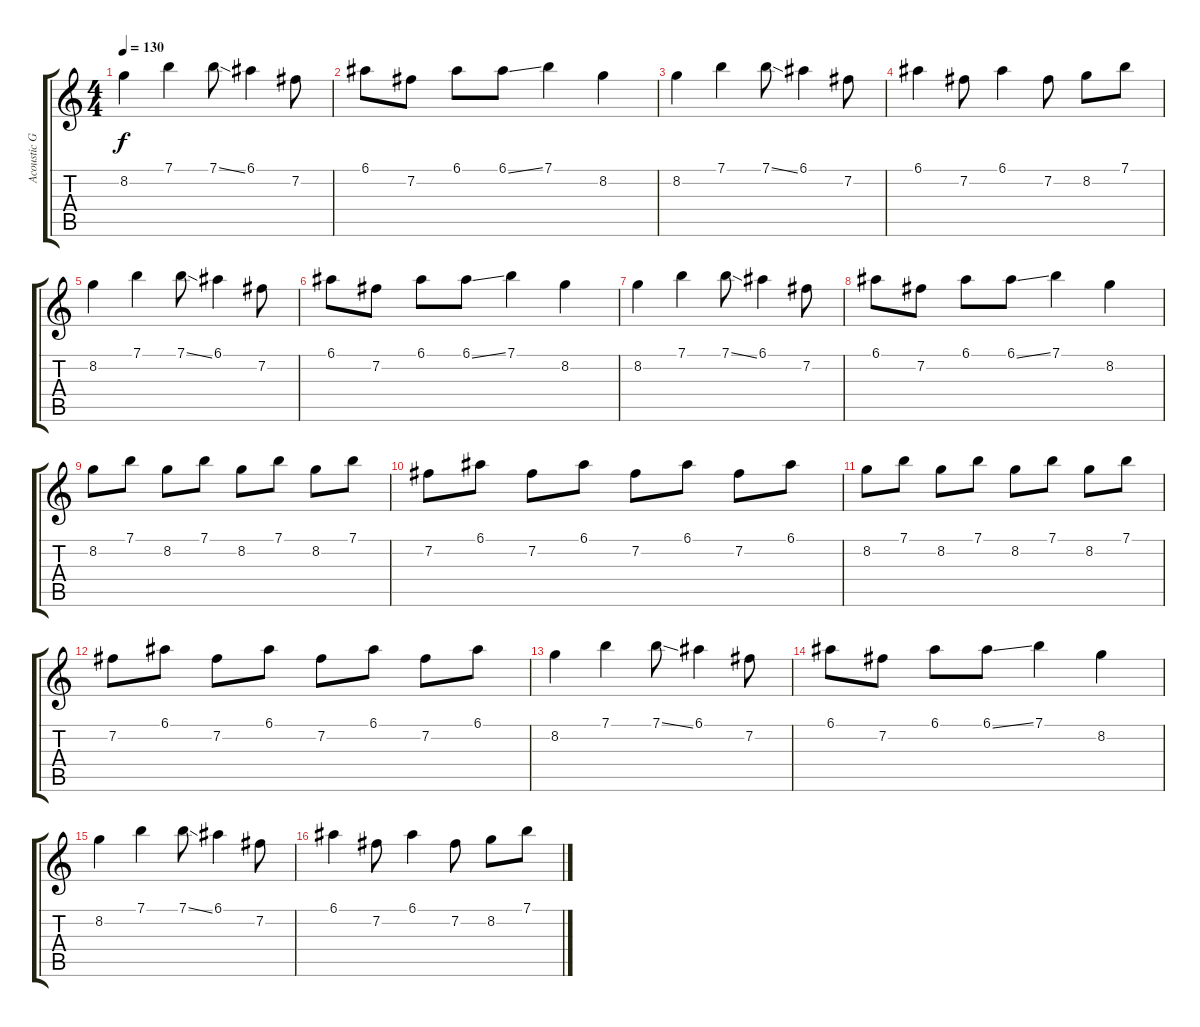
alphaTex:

\track ("Acoustic Guitar 2 (Plagy)" "Acoustic G") {instrument acousticguitarsteel}
\staff {score tabs}
\tuning (E4 B3 G3 D3 A2 E2) {hide}
\ts (4 4)
\tempo 130
\clef g2
\ks c
8.2.4{dy f} 7.1.4 7.1{ss}.8 6.1.4 7.2.8 |
6.1.8 7.2.8 6.1.8 6.1{ss}.8 7.1.4 8.2.4 |
8.2.4 7.1.4 7.1{ss}.8 6.1.4 7.2.8 |
6.1.4 7.2.8 6.1.4 7.2.8 8.2.8 7.1.8 |
8.2.4 7.1.4 7.1{ss}.8 6.1.4 7.2.8 |
6.1.8 7.2.8 6.1.8 6.1{ss}.8 7.1.4 8.2.4 |
8.2.4 7.1.4 7.1{ss}.8 6.1.4 7.2.8 |
6.1.8 7.2.8 6.1.8 6.1{ss}.8 7.1.4 8.2.4 |
8.2.8 7.1.8 8.2.8 7.1.8 8.2.8 7.1.8 8.2.8 7.1.8 |
7.2.8 6.1.8 7.2.8 6.1.8 7.2.8 6.1.8 7.2.8 6.1.8 |
8.2.8 7.1.8 8.2.8 7.1.8 8.2.8 7.1.8 8.2.8 7.1.8 |
7.2.8 6.1.8 7.2.8 6.1.8 7.2.8 6.1.8 7.2.8 6.1.8 |
8.2.4 7.1.4 7.1{ss}.8 6.1.4 7.2.8 |
6.1.8 7.2.8 6.1.8 6.1{ss}.8 7.1.4 8.2.4 |
8.2.4 7.1.4 7.1{ss}.8 6.1.4 7.2.8 |
6.1.4 7.2.8 6.1.4 7.2.8 8.2.8 7.1.8
